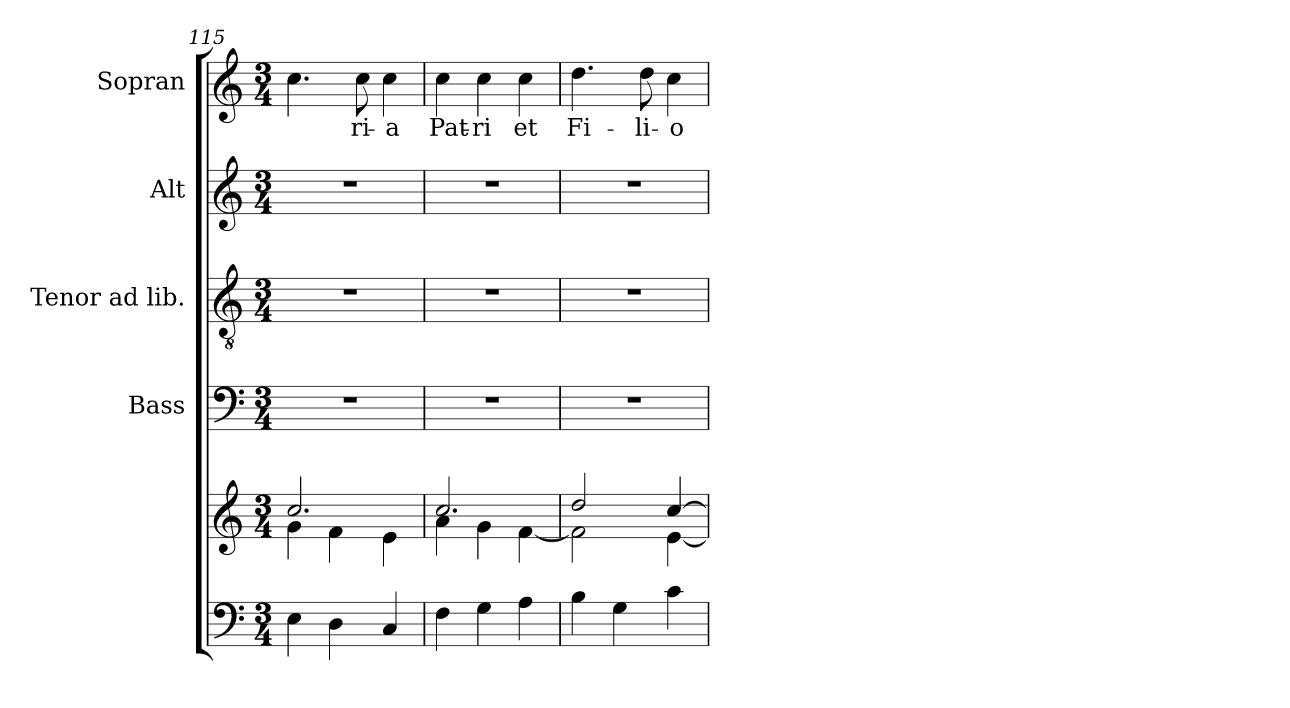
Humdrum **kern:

**kern	**kern	**kern	**kern	**kern	**kern	**text
*part5	*part5	*part4	*part3	*part2	*part1	*part1
*staff6	*staff5	*staff4	*staff3	*staff2	*staff1	*staff1
*	*	*I"Bass	*I"Tenor ad lib.	*I"Alt	*I"Sopran	*
*	*	*I'B.	*I'T.	*I'A.	*I'S.	*
*clefF4	*clefG2	*clefF4	*clefGv2	*clefG2	*clefG2	*
*k[]	*k[]	*k[]	*k[]	*k[]	*k[]	*
*C:	*C:	*C:	*C:	*C:	*C:	*
*M3/4	*M3/4	*M3/4	*M3/4	*M3/4	*M3/4	*
=115	=115	=115	=115	=115	=115	=115
*	*^	*	*	*	*	*
4E\	2.cc/	4g\	2.r	2.r	2.r	4.cc\	.
4D\	.	4f\	.	.	.	.	.
!	!	!	!	!	!	!	!LO:LY:b
.	.	.	.	.	.	8cc\	-ri-
!	!	!	!	!	!	!	!LO:LY:b
4C/	.	4e\	.	.	.	4cc\	-a
!!LO:PB:g=z
=116	=116	=116	=116	=116	=116	=116	=116
!	!	!	!	!	!	!	!LO:LY:b
4F\	2.cc/	4a\	2.r	2.r	2.r	4cc\	Pat-
!	!	!	!	!	!	!	!LO:LY:b
4G\	.	4g\	.	.	.	4cc\	-ri
!	!	!	!	!	!	!	!LO:LY:b
4A\	.	[<4f\	.	.	.	4cc\	et
=117	=117	=117	=117	=117	=117	=117	=117
!	!	!	!	!	!	!	!LO:LY:b
4B\	2dd/	2f\]	2.r	2.r	2.r	4.dd\	Fi-
4G\	.	.	.	.	.	.	.
!	!	!	!	!	!	!	!LO:LY:b
.	.	.	.	.	.	8dd\	-li-
!	!	!	!	!	!	!	!LO:LY:b
4c\	[>4cc/	[<4e\	.	.	.	4cc\	-o
*	*v	*v	*	*	*	*	*
=	=	=	=	=	=	=
*-	*-	*-	*-	*-	*-	*-
